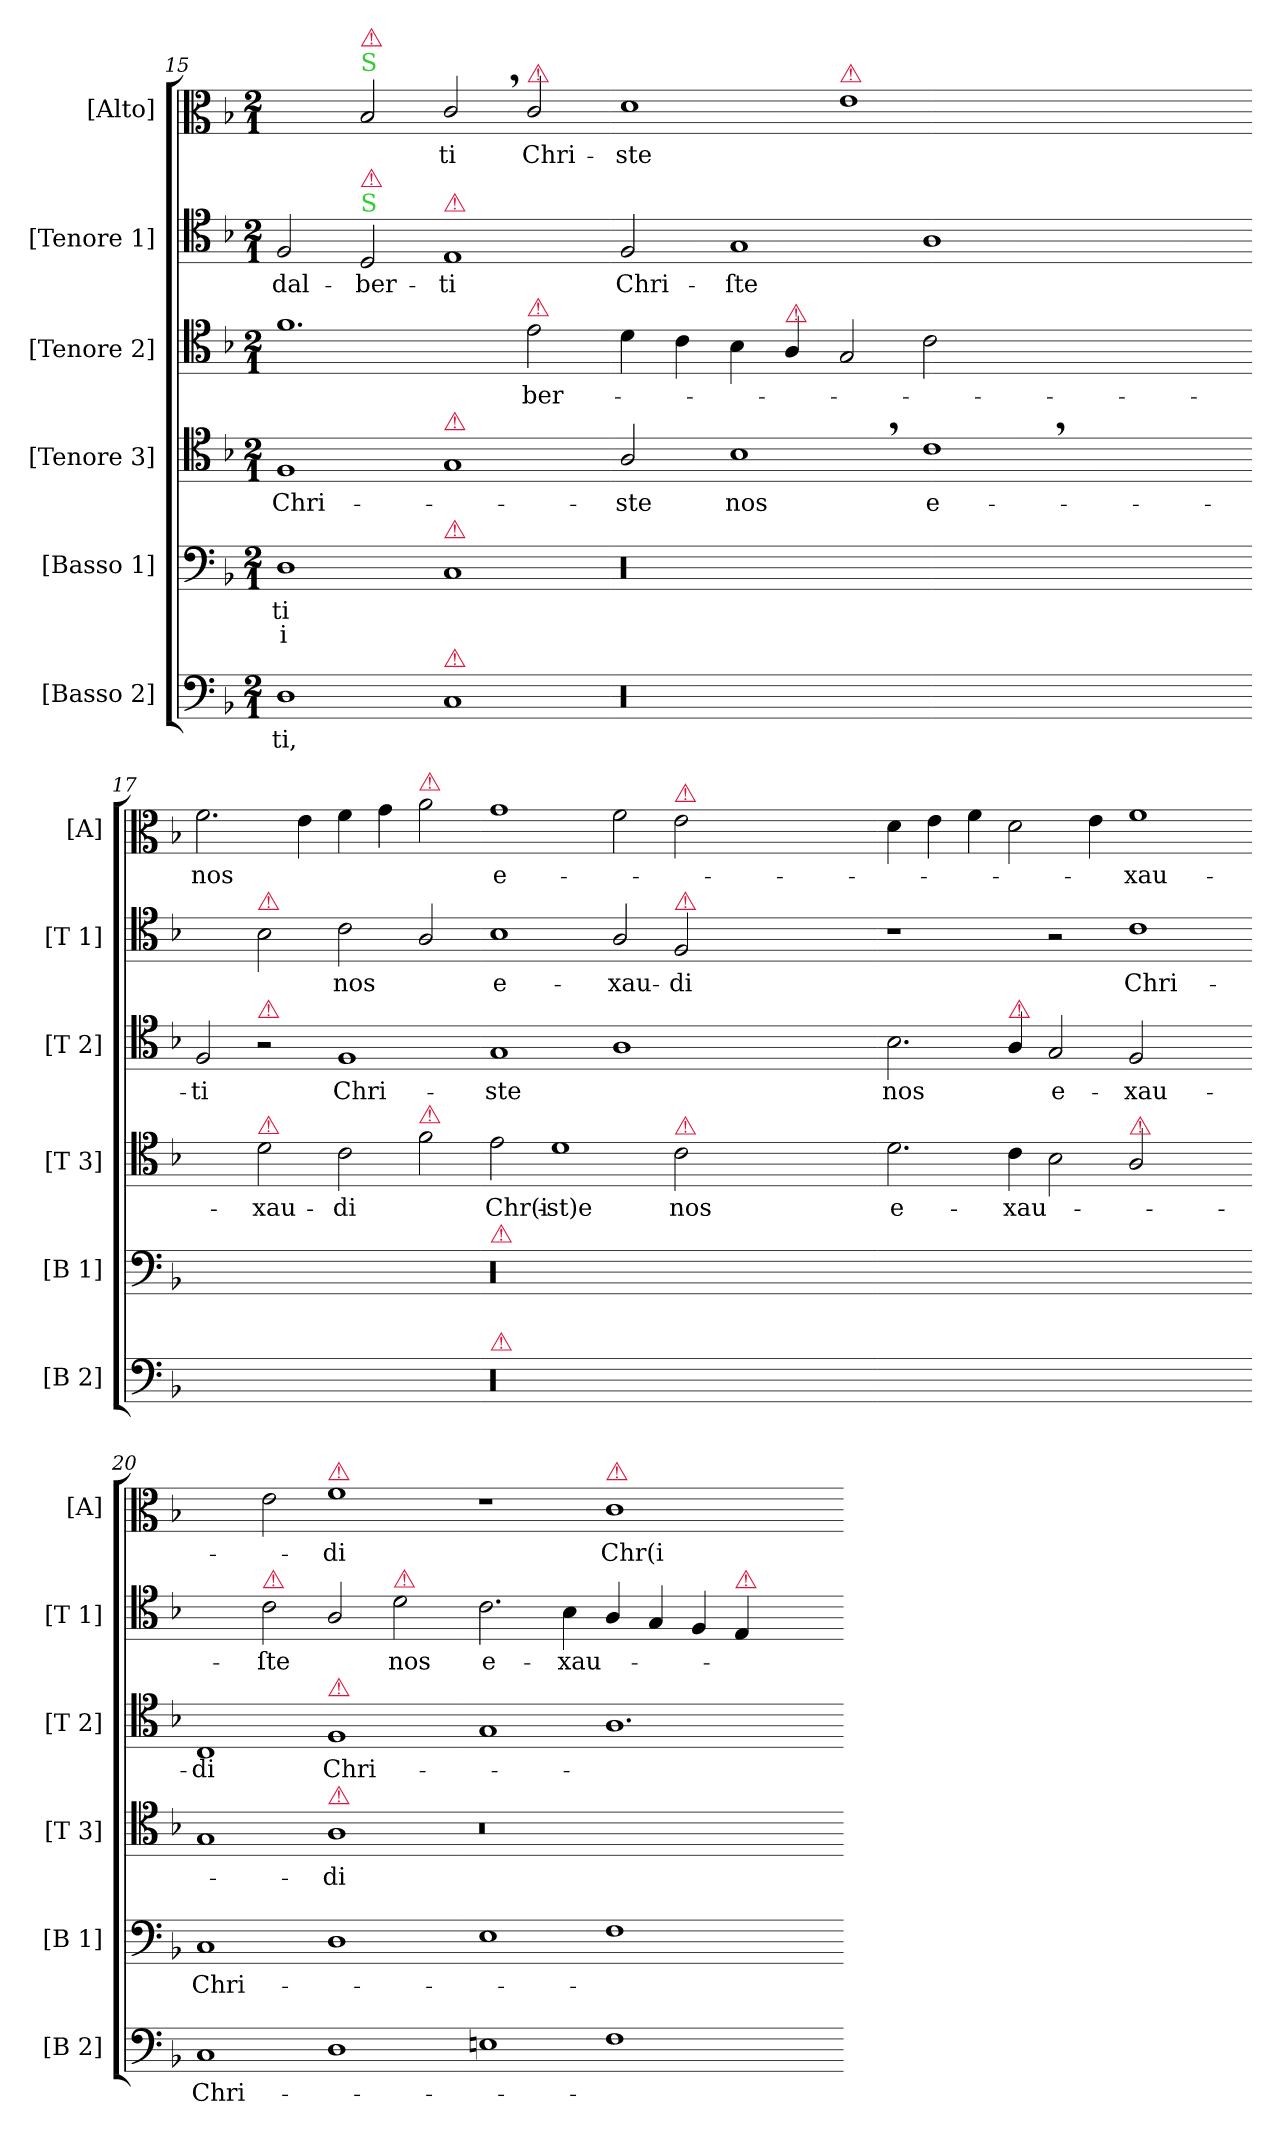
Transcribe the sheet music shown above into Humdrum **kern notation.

**kern	**text	**kern	**text	**text	**kern	**text	**kern	**text	**kern	**text	**kern	**text
*part6	*part6	*part5	*part5	*part5	*part4	*part4	*part3	*part3	*part2	*part2	*part1	*part1
*staff6	*staff6	*staff5	*staff5	*staff5	*staff4	*staff4	*staff3	*staff3	*staff2	*staff2	*staff1	*staff1
*I"[Basso 2]	*	*I"[Basso 1]	*	*	*I"[Tenore 3]	*	*I"[Tenore 2]	*	*I"[Tenore 1]	*	*I"[Alto]	*
*I'[B 2]	*	*I'[B 1]	*	*	*I'[T 3]	*	*I'[T 2]	*	*I'[T 1]	*	*I'[A]	*
*clefF4	*	*clefF4	*	*	*clefC4	*	*clefC4	*	*clefC4	*	*clefC3	*
*k[b-]	*	*k[b-]	*	*	*k[b-]	*	*k[b-]	*	*k[b-]	*	*k[b-]	*
*M2/1	*	*M2/1	*	*	*M2/1	*	*M2/1	*	*M2/1	*	*M2/1	*
=15	=15	=15	=15	=15	=15	=15	=15	=15	=15	=15	=15	=15
1D\	-ti,	1D\	-ti	-i	1F/	Chri-	1.f\	.	2F/	-dal-	2ryy	.
!	!	!	!	!	!	!	!	!	!	!	!LO:TX:a:color=limegreen:t=S	!
!	!	!	!	!	!	!	!	!	!	!	!LO:TX:a:color=crimson:t=⚠	!
!	!	!	!	!	!	!	!	!	!LO:TX:a:color=limegreen:t=S	!	!	!
!	!	!	!	!	!	!	!	!	!LO:TX:a:color=crimson:t=⚠	!	!	!
.	.	.	.	.	.	.	.	.	2D/	-ber-	2B-/	.
!	!	!	!	!	!	!	!	!	!LO:TX:a:color=crimson:t=⚠	!	!	!
!	!	!	!	!	!LO:TX:a:color=crimson:t=⚠	!	!	!	!	!	!	!
!	!	!LO:TX:a:color=crimson:t=⚠	!	!	!	!	!	!	!	!	!	!
!LO:TX:a:color=crimson:t=⚠	!	!	!	!	!	!	!	!	!	!	!	!
1C/	.	1C/	.	.	1G/	.	.	.	1E/	-ti	2c,/	-ti
!	!	!	!	!	!	!	!	!	!	!	!LO:TX:a:color=crimson:t=⚠	!
!	!	!	!	!	!	!	!LO:TX:a:color=crimson:t=⚠	!	!	!	!	!
.	.	.	.	.	.	.	2e\	-ber-	.	.	2c/	Chri-
=16-	=16-	=16-	=16-	=16-	=16-	=16-	=16-	=16-	=16-	=16-	=16-	=16-
00r	.	00r	.	.	2A/	-ste	4d\	.	2F/	Chri-	1d\	-ste
.	.	.	.	.	.	.	4c\	.	.	.	.	.
.	.	.	.	.	1B-,<\	nos	4B-\	.	1G/	-ſte	.	.
!	!	!	!	!	!	!	!LO:TX:a:color=crimson:t=⚠	!	!	!	!	!
.	.	.	.	.	.	.	4A/	.	.	.	.	.
!	!	!	!	!	!	!	!	!	!	!	!LO:TX:a:color=crimson:t=⚠	!
.	.	.	.	.	.	.	2G/	.	.	.	1e\	.
.	.	.	.	.	1c,<\	e-	2c\	.	1A\	.	.	.
.	.	.	.	.	.	.	0ryy	.	.	.	0ryy	.
.	.	.	.	.	1.ryy	.	.	.	1.ryy	.	.	.
=17-	=17-	=17-	=17-	=17-	=17-	=17-	=17-	=17-	=17-	=17-	=17-	=17-
0ryy	.	0ryy	.	.	2ryy	.	2F/	-ti	2ryy	.	2.f\	nos
!	!	!	!	!	!	!	!	!	!LO:TX:a:color=crimson:t=⚠	!	!	!
!	!	!	!	!	!	!	!LO:TX:a:color=crimson:t=⚠	!	!	!	!	!
!	!	!	!	!	!LO:TX:a:color=crimson:t=⚠	!	!	!	!	!	!	!
.	.	.	.	.	2d\	-xau-	2r	.	2B-\	.	.	.
.	.	.	.	.	.	.	.	.	.	.	4e\	.
.	.	.	.	.	2c\	-di	1F/	Chri-	2c\	nos	4f\	.
.	.	.	.	.	.	.	.	.	.	.	4g\	.
!	!	!	!	!	!	!	!	!	!	!	!LO:TX:a:color=crimson:t=⚠	!
!	!	!	!	!	!LO:TX:a:color=crimson:t=⚠	!	!	!	!	!	!	!
.	.	.	.	.	2f\	.	.	.	2A/	.	2a\	.
=18-	=18-	=18-	=18-	=18-	=18-	=18-	=18-	=18-	=18-	=18-	=18-	=18-
!	!	!LO:TX:a:color=crimson:t=⚠	!	!	!	!	!	!	!	!	!	!
!LO:TX:a:color=crimson:t=⚠	!	!	!	!	!	!	!	!	!	!	!	!
00r	.	00r	.	.	2e\	Chr(i-	1G/	-ste	1B-\	e-	1g\	e-
.	.	.	.	.	1d\	-st)e	.	.	.	.	.	.
.	.	.	.	.	.	.	1A\	.	2A/	-xau-	2f\	.
!	!	!	!	!	!	!	!	!	!	!	!LO:TX:a:color=crimson:t=⚠	!
!	!	!	!	!	!	!	!	!	!LO:TX:a:color=crimson:t=⚠	!	!	!
!	!	!	!	!	!LO:TX:a:color=crimson:t=⚠	!	!	!	!	!	!	!
.	.	.	.	.	2c\	nos	.	.	2F/	-di	2e\	.
.	.	.	.	.	0ryy	.	0ryy	.	0ryy	.	0ryy	.
=19-	=19-	=19-	=19-	=19-	=19-	=19-	=19-	=19-	=19-	=19-	=19-	=19-
0ryy	.	0ryy	.	.	2.d\	e-	2.B-\	nos	1r	.	4d\	.
.	.	.	.	.	.	.	.	.	.	.	4e\	.
.	.	.	.	.	.	.	.	.	.	.	4f\	.
!	!	!	!	!	!	!	!LO:TX:a:color=crimson:t=⚠	!	!	!	!	!
.	.	.	.	.	4c\	-xau-	4A/	.	.	.	2d\	.
.	.	.	.	.	2B-\	.	2G/	e-	2r	.	.	.
.	.	.	.	.	.	.	.	.	.	.	4e\	.
!	!	!	!	!	!LO:TX:a:color=crimson:t=⚠	!	!	!	!	!	!	!
.	.	.	.	.	2A/	.	2F/	-xau-	1c\	Chri-	1f\	-xau-
2ryy	.	2ryy	.	.	2ryy	.	2ryy	.	.	.	.	.
=20-	=20-	=20-	=20-	=20-	=20-	=20-	=20-	=20-	=20-	=20-	=20-	=20-
1C/	Chri-	1C/	Chri-	.	1G/	.	1C/	-di	2ryy	.	2ryy	.
!	!	!	!	!	!	!	!	!	!LO:TX:a:color=crimson:t=⚠	!	!	!
.	.	.	.	.	.	.	.	.	2c\	-ſte	2e\	.
!	!	!	!	!	!	!	!	!	!	!	!LO:TX:a:color=crimson:t=⚠	!
!	!	!	!	!	!	!	!LO:TX:a:color=crimson:t=⚠	!	!	!	!	!
!	!	!	!	!	!LO:TX:a:color=crimson:t=⚠	!	!	!	!	!	!	!
!	!	!	!	!	!	!	!	!LO:LY:i	!	!	!	!
1D\	.	1D\	.	.	1A\	-di	1F/	Chri-	2A/	.	1f\	-di
!	!	!	!	!	!	!	!	!	!LO:TX:a:color=crimson:t=⚠	!	!	!
.	.	.	.	.	.	.	.	.	2d\	nos	.	.
=21-	=21-	=21-	=21-	=21-	=21-	=21-	=21-	=21-	=21-	=21-	=21-	=21-
1En\	.	1E\	.	.	0r	.	1G/	.	2.c\	e-	1r	.
.	.	.	.	.	.	.	.	.	4B-\	-xau-	.	.
!	!	!	!	!	!	!	!	!	!	!	!LO:TX:a:color=crimson:t=⚠	!
1F\	.	1F\	.	.	.	.	1.A\	.	4A/	.	1c\	Chr(i-
.	.	.	.	.	.	.	.	.	4G/	.	.	.
.	.	.	.	.	.	.	.	.	4F/	.	.	.
!	!	!	!	!	!	!	!	!	!LO:TX:a:color=crimson:t=⚠	!	!	!
.	.	.	.	.	.	.	.	.	4E/	.	.	.
2ryy	.	2ryy	.	.	2ryy	.	.	.	2ryy	.	2ryy	.
=-	=-	=-	=-	=-	=-	=-	=-	=-	=-	=-	=-	=-
*-	*-	*-	*-	*-	*-	*-	*-	*-	*-	*-	*-	*-
